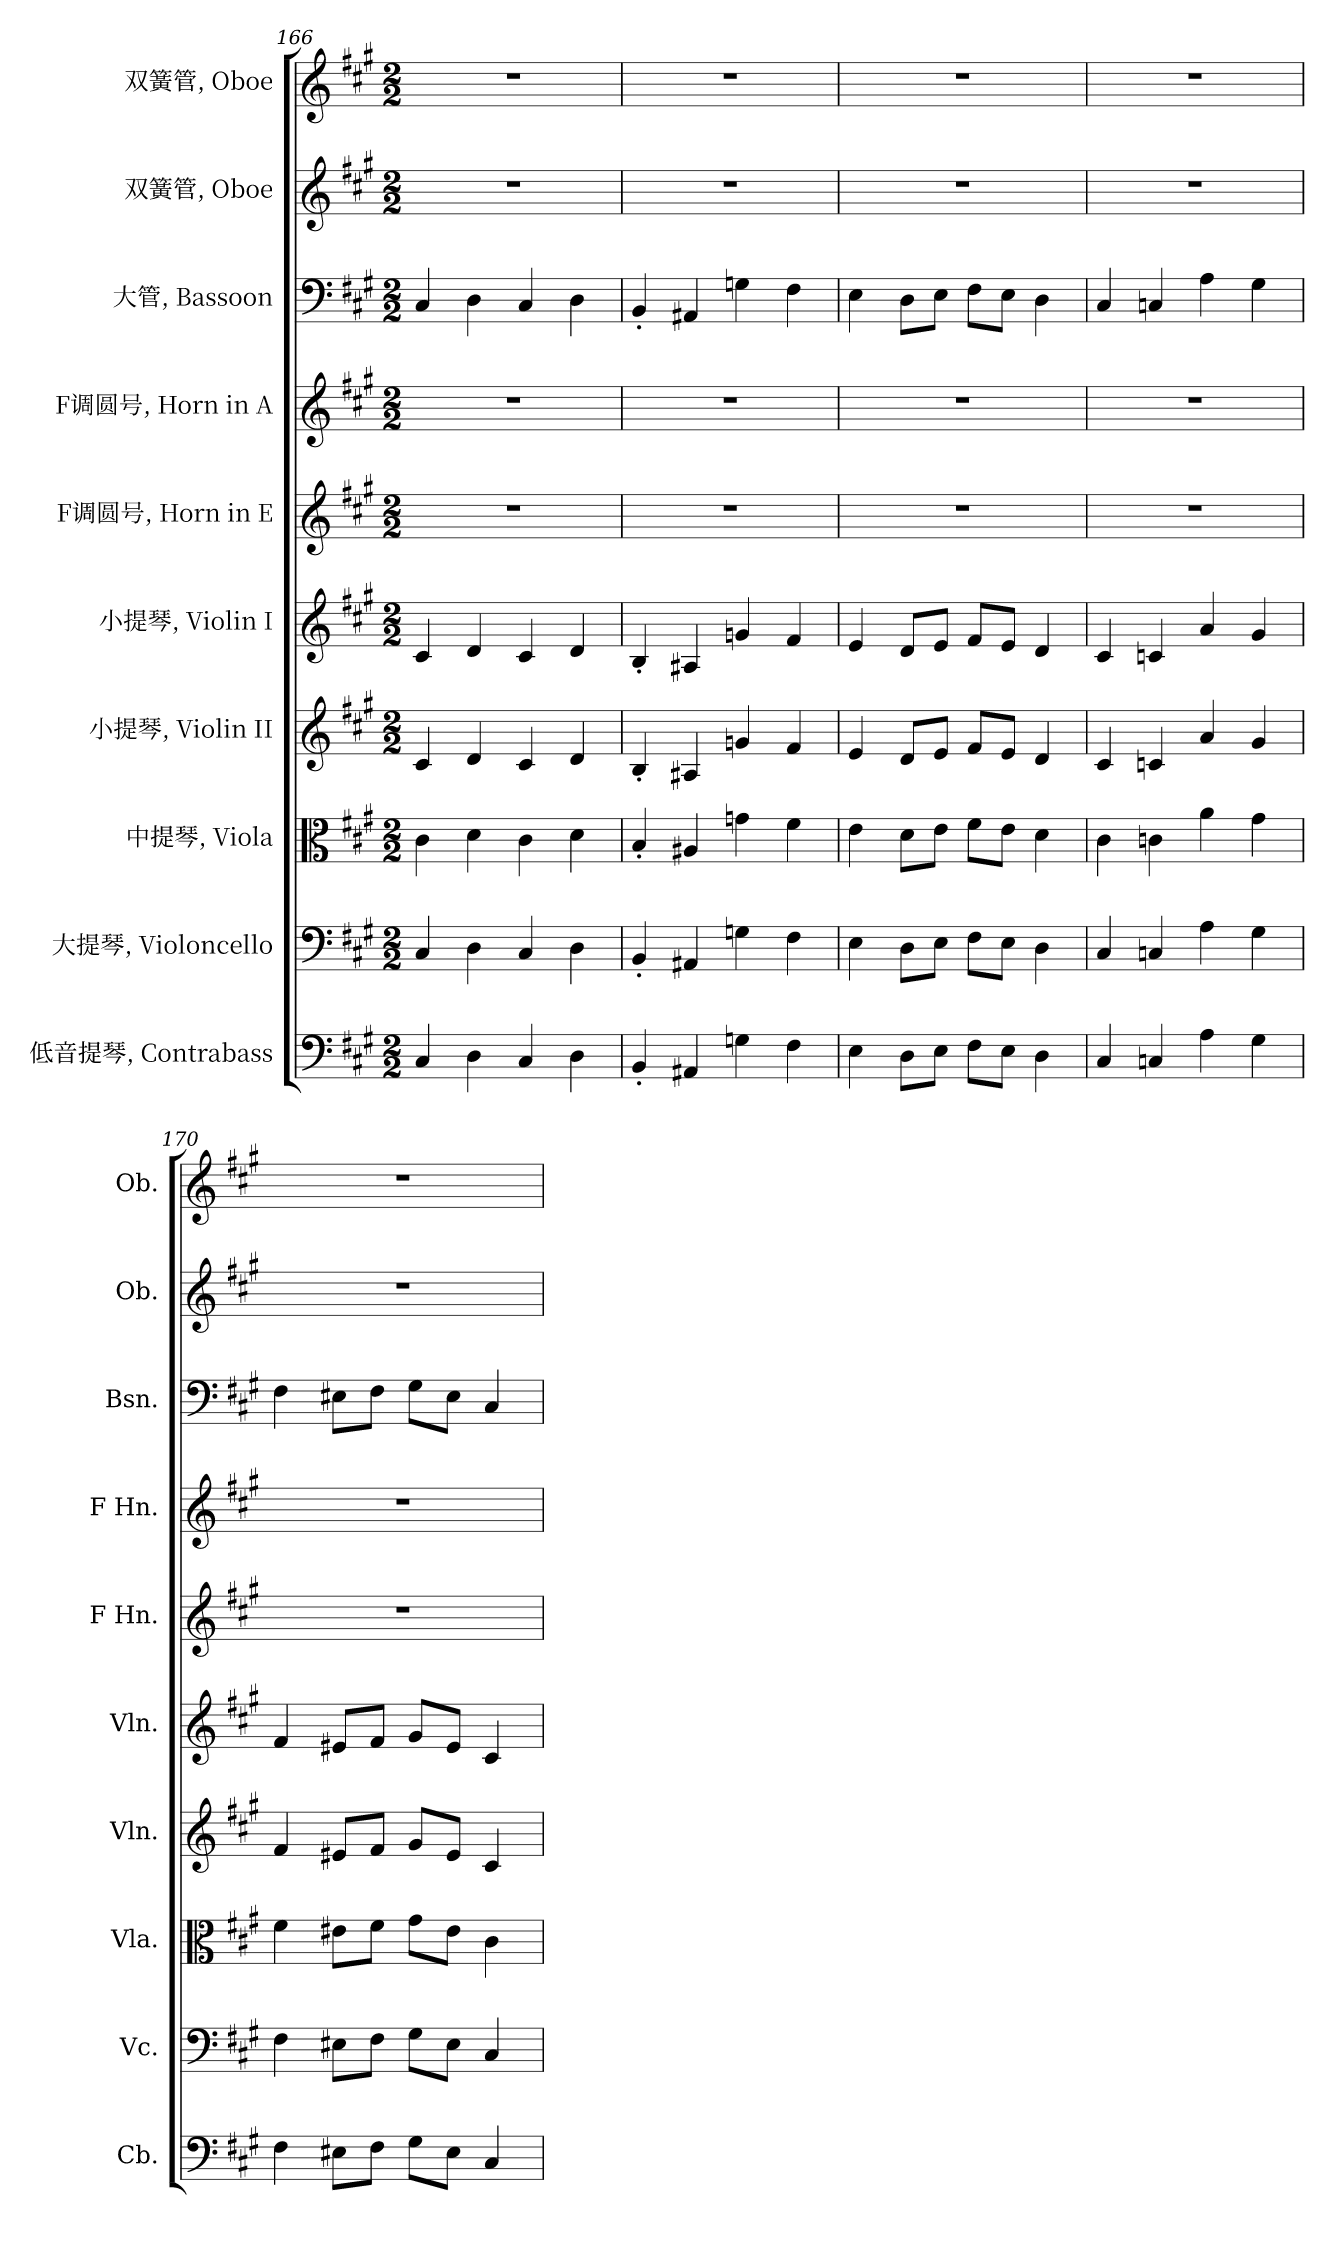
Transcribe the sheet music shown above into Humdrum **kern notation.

**kern	**kern	**kern	**kern	**kern	**kern	**kern	**kern	**kern	**kern
*part10	*part9	*part8	*part7	*part6	*part5	*part4	*part3	*part2	*part1
*staff10	*staff9	*staff8	*staff7	*staff6	*staff5	*staff4	*staff3	*staff2	*staff1
*I"低音提琴, Contrabass	*I"大提琴, Violoncello	*I"中提琴, Viola	*I"小提琴, Violin II	*I"小提琴, Violin I	*I"F调圆号, Horn in E	*I"F调圆号, Horn in A	*I"大管, Bassoon	*I"双簧管, Oboe	*I"双簧管, Oboe
*I'Cb.	*I'Vc.	*I'Vla.	*I'Vln.	*I'Vln.	*I'F Hn.	*I'F Hn.	*I'Bsn.	*I'Ob.	*I'Ob.
*clefF4	*clefF4	*clefC3	*clefG2	*clefG2	*clefG2	*clefG2	*clefF4	*clefG2	*clefG2
*ITrd7c12	*	*	*	*	*ITrd4c7	*ITrd4c7	*	*	*
*k[f#c#g#]	*k[f#c#g#]	*k[f#c#g#]	*k[f#c#g#]	*k[f#c#g#]	*k[f#c#]	*k[f#c#]	*k[f#c#g#]	*k[f#c#g#]	*k[f#c#g#]
*M2/2	*M2/2	*M2/2	*M2/2	*M2/2	*M2/2	*M2/2	*M2/2	*M2/2	*M2/2
=166	=166	=166	=166	=166	=166	=166	=166	=166	=166
4CC#/	4C#/	4c#\	4c#/	4c#/	1r	1r	4C#/	1r	1r
4DD\	4D\	4d\	4d/	4d/	.	.	4D\	.	.
4CC#/	4C#/	4c#\	4c#/	4c#/	.	.	4C#/	.	.
4DD\	4D\	4d\	4d/	4d/	.	.	4D\	.	.
!!LO:PB:g=z
=167	=167	=167	=167	=167	=167	=167	=167	=167	=167
4BBB'/	4BB'/	4B'/	4B'/	4B'/	1r	1r	4BB'/	1r	1r
4AAA#X/	4AA#X/	4A#X/	4A#X/	4A#X/	.	.	4AA#X/	.	.
4GGn\	4Gn\	4gn\	4gn/	4gn/	.	.	4Gn\	.	.
4FF#\	4F#\	4f#\	4f#/	4f#/	.	.	4F#\	.	.
=168	=168	=168	=168	=168	=168	=168	=168	=168	=168
4EE\	4E\	4e\	4e/	4e/	1r	1r	4E\	1r	1r
8DD\L	8D\L	8d\L	8d/L	8d/L	.	.	8D\L	.	.
8EE\J	8E\J	8e\J	8e/J	8e/J	.	.	8E\J	.	.
8FF#\L	8F#\L	8f#\L	8f#/L	8f#/L	.	.	8F#\L	.	.
8EE\J	8E\J	8e\J	8e/J	8e/J	.	.	8E\J	.	.
4DD\	4D\	4d\	4d/	4d/	.	.	4D\	.	.
=169	=169	=169	=169	=169	=169	=169	=169	=169	=169
4CC#/	4C#/	4c#\	4c#/	4c#/	1r	1r	4C#/	1r	1r
4CCn/	4Cn/	4cn\	4cn/	4cn/	.	.	4Cn/	.	.
4AA\	4A\	4a\	4a/	4a/	.	.	4A\	.	.
4GG#\	4G#\	4g#\	4g#/	4g#/	.	.	4G#\	.	.
=170	=170	=170	=170	=170	=170	=170	=170	=170	=170
4FF#\	4F#\	4f#\	4f#/	4f#/	1r	1r	4F#\	1r	1r
8EE#X\L	8E#X\L	8e#X\L	8e#X/L	8e#X/L	.	.	8E#X\L	.	.
8FF#\J	8F#\J	8f#\J	8f#/J	8f#/J	.	.	8F#\J	.	.
8GG#\L	8G#\L	8g#\L	8g#/L	8g#/L	.	.	8G#\L	.	.
8EE#\J	8E#\J	8e#\J	8e#/J	8e#/J	.	.	8E#\J	.	.
4CC#/	4C#/	4c#\	4c#/	4c#/	.	.	4C#/	.	.
=	=	=	=	=	=	=	=	=	=
*-	*-	*-	*-	*-	*-	*-	*-	*-	*-
